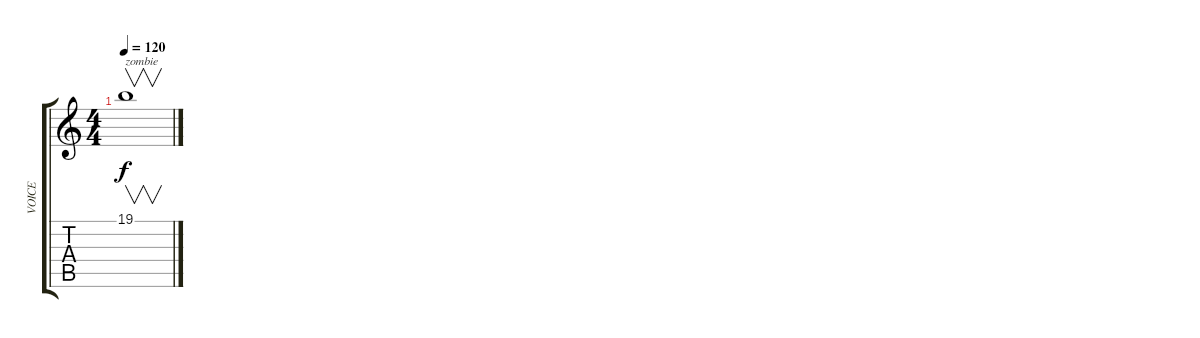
\track ("VOICE" "VOICE") {instrument lead2sawtooth}
\staff {score tabs}
\tuning (E4 B3 G3 D3 A2 E2) {hide}
\ts (4 4)
\tempo 120
\clef g2
\ks c
19.1.1{v txt "zombie" dy f}
